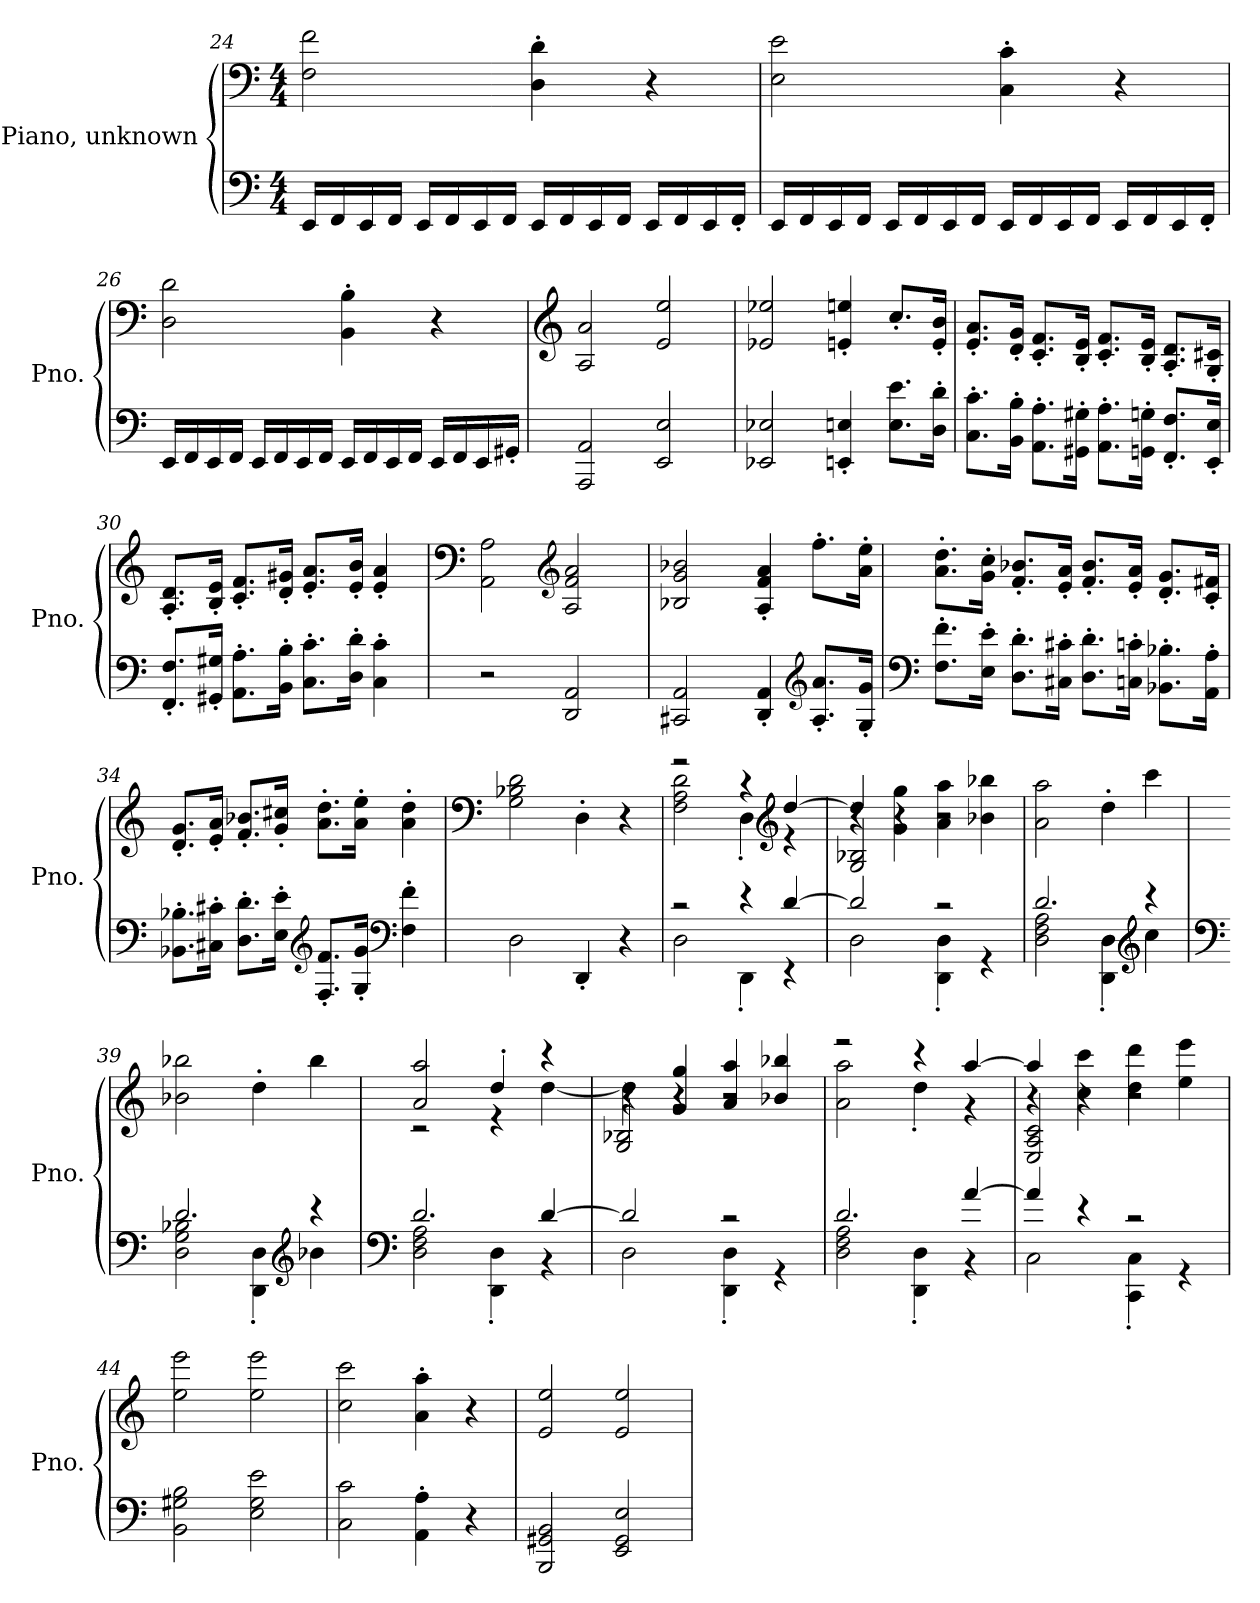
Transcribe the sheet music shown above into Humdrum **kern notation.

**kern	**kern
*part1	*part1
*staff2	*staff1
*I"Piano, unknown	*
*I'Pno.	*
!!LO:LB:g=z
*clefF4	*clefF4
*k[]	*k[]
*M4/4	*M4/4
=24	=24
16EE/LL	2F\ 2f\
16FF/	.
16EE/	.
16FF/JJ	.
16EE/LL	.
16FF/	.
16EE/	.
16FF/JJ	.
16EE/LL	4D\' 4d\'
16FF/	.
16EE/	.
16FF/JJ	.
16EE/LL	4r
16FF/	.
16EE/	.
16FF'/JJ	.
=25	=25
16EE/LL	2E\ 2e\
16FF/	.
16EE/	.
16FF/JJ	.
16EE/LL	.
16FF/	.
16EE/	.
16FF/JJ	.
16EE/LL	4C\' 4c\'
16FF/	.
16EE/	.
16FF/JJ	.
16EE/LL	4r
16FF/	.
16EE/	.
16FF'/JJ	.
!!LO:LB:g=z
=26	=26
16EE/LL	2D\ 2d\
16FF/	.
16EE/	.
16FF/JJ	.
16EE/LL	.
16FF/	.
16EE/	.
16FF/JJ	.
16EE/LL	4BB\' 4B\'
16FF/	.
16EE/	.
16FF/JJ	.
16EE/LL	4r
16FF/	.
16EE/	.
16GG#X'/JJ	.
=27	=27
*	*clefG2
2AAA/ 2AA/	2A/ 2a/
2EE/ 2E/	2e/ 2ee/
=28	=28
2EE-X/ 2E-X/	2e-X/ 2ee-X/
4EEn/' 4En/'	4en/' 4een/'
8.E\ 8.e\L	8.cc'/L
16D\' 16d\'Jk	16e/' 16b/'Jk
=29	=29
8.C\' 8.c\'L	8.e/' 8.a/'L
16BB\' 16B\'Jk	16d/' 16g/'Jk
8.AA\' 8.A\'L	8.c/' 8.f/'L
16GG#X\' 16G#X\'Jk	16B/' 16e/'Jk
8.AA\' 8.A\'L	8.c/' 8.f/'L
16GGn\' 16Gn\'Jk	16B/' 16e/'Jk
8.FF/' 8.F/'L	8.A/' 8.d/'L
16EE/' 16E/'Jk	16G/' 16c#X/'Jk
!!LO:LB:g=z
=30	=30
8.FF/' 8.F/'L	8.A/' 8.d/'L
16GG#X/' 16G#X/'Jk	16B/' 16e/'Jk
8.AA\' 8.A\'L	8.c/' 8.f/'L
16BB\' 16B\'Jk	16d/' 16g#X/'Jk
8.C\' 8.c\'L	8.e/' 8.a/'L
16D\' 16d\'Jk	16e/' 16b/'Jk
4C\' 4c\'	4e/' 4a/'
=31	=31
*	*clefF4
2r	2AA\ 2A\
*	*clefG2
2DD/ 2AA/	2A/ 2f/ 2a/
=32	=32
2CC#X/ 2AA/	2B-X/ 2g/ 2b-X/
4DD/' 4AA/'	4A/' 4f/' 4a/'
*clefG2	*
8.A/' 8.a/'L	8.ff'\L
16G/' 16g/'Jk	16a\' 16ee\'Jk
=33	=33
*clefF4	*
8.F\' 8.f\'L	8.a\' 8.dd\'L
16E\' 16e\'Jk	16g\' 16cc\'Jk
8.D\' 8.d\'L	8.f/' 8.b-X/'L
16C#X\' 16c#X\'Jk	16e/' 16a/'Jk
8.D\' 8.d\'L	8.f/' 8.b-/'L
16Cn\' 16cn\'Jk	16e/' 16a/'Jk
8.BB-X\' 8.B-X\'L	8.d/' 8.g/'L
16AA\' 16A\'Jk	16c/' 16f#X/'Jk
!!LO:PB:g=z
=34	=34
8.BB-X\' 8.B-X\'L	8.d/' 8.g/'L
16C#X\' 16c#X\'Jk	16e/' 16a/'Jk
8.D\' 8.d\'L	8.f/' 8.b-X/'L
16E\' 16e\'Jk	16g/' 16cc#X/'Jk
*clefG2	*
8.F/' 8.f/'L	8.a\' 8.dd\'L
16G/' 16g/'Jk	16a\' 16ee\'Jk
*clefF4	*
4F\' 4f\'	4a\' 4dd\'
=35	=35
*	*clefF4
2D\	2G\ 2B-X\ 2d\
4DD'/	4D'\
4r	4r
=36	=36
*^	*^
2r	2D\	2r	2F\ 2A\ 2d\
4r	4DD'\	4r	4D'\
*	*	*clefG2	*
[4d/	4r	[4dd/	4r
=37	=37	=37	=37
*	*	*	*^
2d/]	2D\	4dd/]	4r	2G/ 2B-X/
.	.	4r	4g\ 4gg\	.
2r	4DD\' 4D\'	2r	4a\ 4aa\	2r
.	4r	.	4b-X\ 4bb-X\	.
*	*	*v	*v	*v
=38	=38	=38
2.d/	2D\ 2F\ 2A\	2a\ 2aa\
.	4DD\' 4D\'	4dd'\
*clefG2	*	*
4r	4cc\	4ccc\
!!LO:LB:g=z
=39	=39	=39
*clefF4	*	*
2.d/	2D\ 2G\ 2B-X\	2b-X\ 2bb-X\
.	4DD\' 4D\'	4dd'\
*clefG2	*	*
4r	4b-X\	4bb-\
=40	=40	=40
*clefF4	*	*
*	*	*^
2.d/	2D\ 2F\ 2A\	2a/ 2aa/	2r
.	4DD\' 4D\'	4dd'/	4r
[4d/	4r	4r	[4dd\
=41	=41	=41	=41
*	*	*	*^
2d/]	2D\	4r	4dd\]	2G/ 2B-X/
.	.	4g/ 4gg/	4r	.
2r	4DD\' 4D\'	4a/ 4aa/	2r	2r
.	4r	4b-X/ 4bb-X/	.	.
*	*	*	*v	*v
=42	=42	=42	=42
2.d/	2D\ 2F\ 2A\	2r	2a\ 2aa\
.	4DD\' 4D\'	4r	4dd'\
[4a/	4r	[4aa/	4r
=43	=43	=43	=43
*	*	*	*^
4a/]	2C\	4aa/]	4r	2E/ 2A/ 2c/
4r	.	4r	4cc\ 4ccc\	.
2r	4CC\' 4C\'	2r	4dd\ 4ddd\	2r
.	4r	.	4ee\ 4eee\	.
*v	*v	*	*	*
*	*v	*v	*v
=44	=44
2BB\ 2G#X\ 2B\	2ee\ 2eee\
2E\ 2G#\ 2e\	2ee\ 2eee\
=45	=45
2C\ 2c\	2cc\ 2ccc\
4AA\' 4A\'	4a\' 4aa\'
4r	4r
=46	=46
2BBB/ 2GG#X/ 2BB/	2e/ 2ee/
2EE/ 2GG#/ 2E/	2e/ 2ee/
=	=
*-	*-
